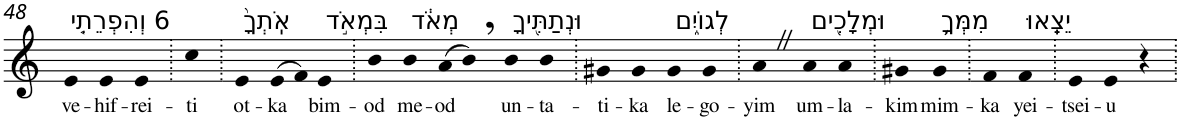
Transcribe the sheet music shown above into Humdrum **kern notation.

**kern	**text
*part1	*part1
*staff1	*staff1
*I"Piano	*
*I'Pno	*
!!LO:PB:g=z
*clefG2	*
*k[]	*
=48	=48
!LO:TX:a:t=6 וְהִפְרֵתִ֤י	!
!	!LO:LY:b
4e	ve-
!	!LO:LY:b
4e	-hif-
!	!LO:LY:b
4e	-rei-
=49.	=49.
!	!LO:LY:b
4cc	-ti
=50.	=50.
!LO:TX:a:t=אֹֽתְךָ֙	!
!	!LO:LY:b
4e	ot-
!	!LO:LY:b
(>8e	-ka
8f)	.
!LO:TX:a:t=בִּמְאֹ֣ד	!
!	!LO:LY:b
4e	bim-
=51.	=51.
!	!LO:LY:b
4b	-od
!LO:TX:a:t=מְאֹ֔ד	!
!	!LO:LY:b
4b	me-
!	!LO:LY:b
(>8a	-od
8b,)	.
!LO:TX:a:t=וּנְתַתִּ֖יךָ	!
!	!LO:LY:b
4b	un-
!	!LO:LY:b
4b	-ta-
=52.	=52.
!	!LO:LY:b
4g#X	-ti-
!	!LO:LY:b
4g#	-ka
!LO:TX:a:t=לְגוֹיִ֑ם	!
!	!LO:LY:b
4g#	le-
!	!LO:LY:b
4g#	-go-
=53.	=53.
!	!LO:LY:b
4aZ	-yim
!LO:TX:a:t=וּמְלָכִ֖ים	!
!	!LO:LY:b
4a	um-
!	!LO:LY:b
4a	-la-
=54.	=54.
!	!LO:LY:b
4g#X	-kim
!LO:TX:a:t=מִמְּךָ֥	!
!	!LO:LY:b
4g#	mim-
=55.	=55.
!	!LO:LY:b
4f	-ka
!LO:TX:a:t=יֵצֵֽאוּ	!
!	!LO:LY:b
4f	yei-
=56.	=56.
!	!LO:LY:b
4e	-tsei-
!	!LO:LY:b
4e	-u
4r	.
=.	=.
*-	*-
